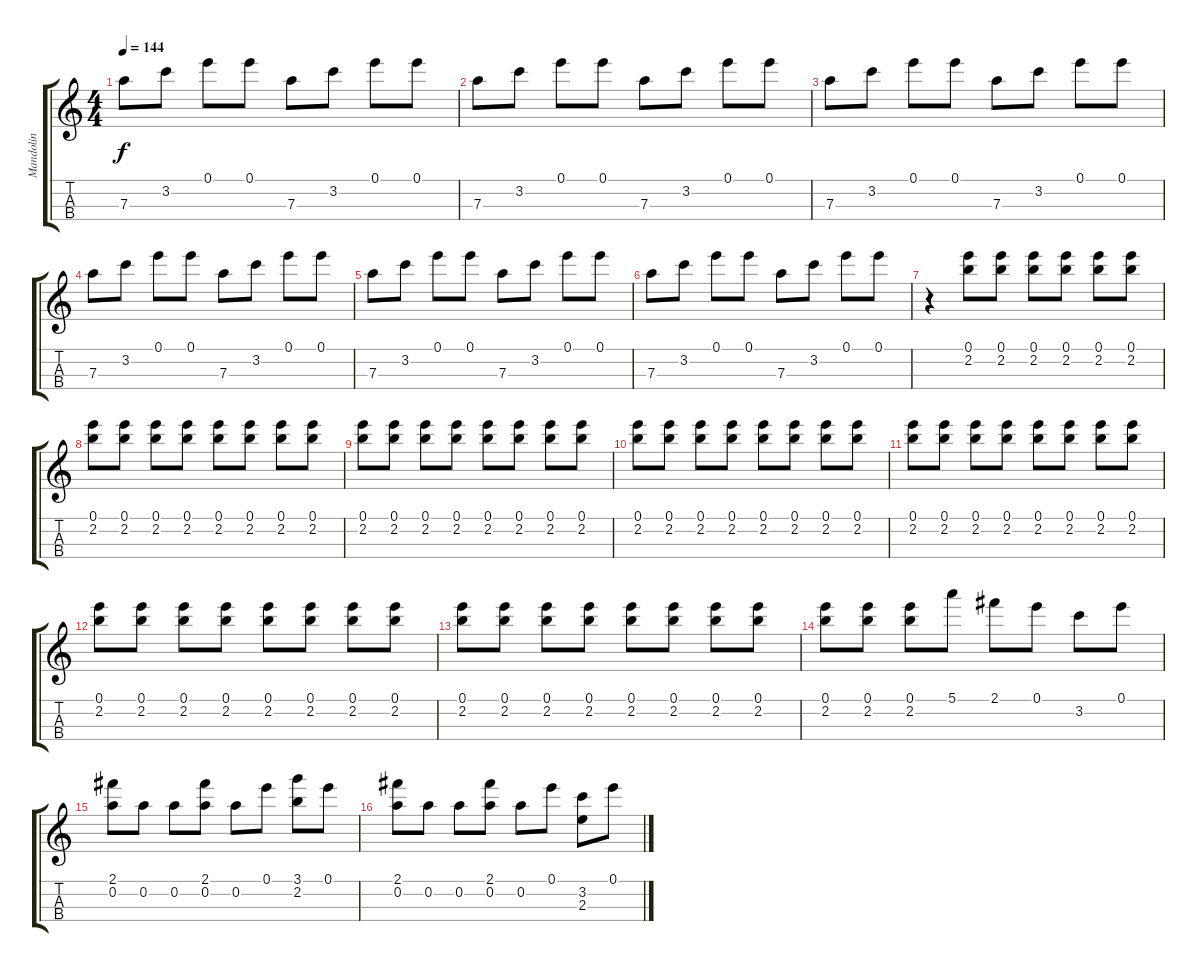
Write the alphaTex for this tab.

\track ("Mandolin" "Mandolin") {instrument banjo}
\staff {score tabs}
\tuning (E5 A4 D4 G3) {hide}
\displaytranspose 12
\ts (4 4)
\tempo 144
\clef g2
\ks c
7.3.8{dy f} 3.2.8 0.1.8 0.1.8 7.3.8 3.2.8 0.1.8 0.1.8 |
7.3.8 3.2.8 0.1.8 0.1.8 7.3.8 3.2.8 0.1.8 0.1.8 |
7.3.8 3.2.8 0.1.8 0.1.8 7.3.8 3.2.8 0.1.8 0.1.8 |
7.3.8 3.2.8 0.1.8 0.1.8 7.3.8 3.2.8 0.1.8 0.1.8 |
7.3.8 3.2.8 0.1.8 0.1.8 7.3.8 3.2.8 0.1.8 0.1.8 |
7.3.8 3.2.8 0.1.8 0.1.8 7.3.8 3.2.8 0.1.8 0.1.8 |
r.4 (0.1 2.2).8 (0.1 2.2).8 (0.1 2.2).8 (0.1 2.2).8 (0.1 2.2).8 (0.1 2.2).8 |
(0.1 2.2).8 (0.1 2.2).8 (0.1 2.2).8 (0.1 2.2).8 (0.1 2.2).8 (0.1 2.2).8 (0.1 2.2).8 (0.1 2.2).8 |
(0.1 2.2).8 (0.1 2.2).8 (0.1 2.2).8 (0.1 2.2).8 (0.1 2.2).8 (0.1 2.2).8 (0.1 2.2).8 (0.1 2.2).8 |
(0.1 2.2).8 (0.1 2.2).8 (0.1 2.2).8 (0.1 2.2).8 (0.1 2.2).8 (0.1 2.2).8 (0.1 2.2).8 (0.1 2.2).8 |
(0.1 2.2).8 (0.1 2.2).8 (0.1 2.2).8 (0.1 2.2).8 (0.1 2.2).8 (0.1 2.2).8 (0.1 2.2).8 (0.1 2.2).8 |
(0.1 2.2).8 (0.1 2.2).8 (0.1 2.2).8 (0.1 2.2).8 (0.1 2.2).8 (0.1 2.2).8 (0.1 2.2).8 (0.1 2.2).8 |
(0.1 2.2).8 (0.1 2.2).8 (0.1 2.2).8 (0.1 2.2).8 (0.1 2.2).8 (0.1 2.2).8 (0.1 2.2).8 (0.1 2.2).8 |
(0.1 2.2).8 (0.1 2.2).8 (0.1 2.2).8 5.1.8 2.1.8 0.1.8 3.2.8 0.1.8 |
(2.1 0.2).8 0.2.8 0.2.8 (2.1 0.2).8 0.2.8 0.1.8 (3.1 2.2).8 0.1.8 |
(2.1 0.2).8 0.2.8 0.2.8 (2.1 0.2).8 0.2.8 0.1.8 (3.2 2.3).8 0.1.8
